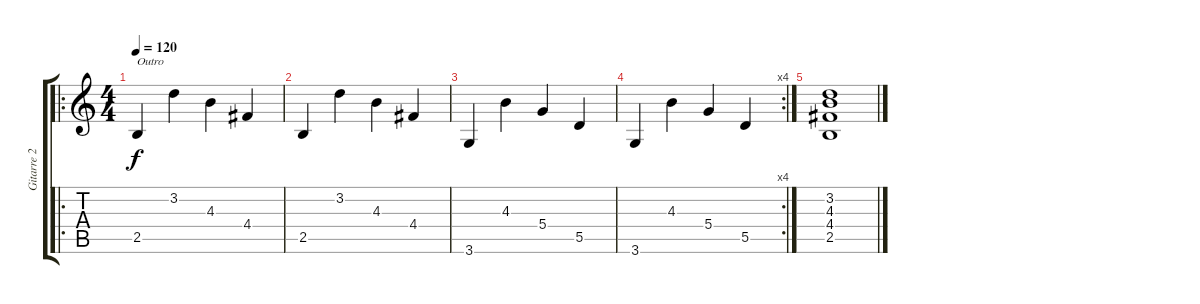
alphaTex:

\track ("Gitarre 2" "Gitarre 2") {instrument distortionguitar}
\staff {score tabs}
\tuning (E4 B3 G3 D3 A2 E2) {hide}
\ro
\ts (4 4)
\tempo 120
\clef g2
\ks c
2.5.4{txt "Outro" dy f} 3.2.4 4.3.4 4.4.4 |
2.5.4 3.2.4 4.3.4 4.4.4 |
3.6.4 4.3.4 5.4.4 5.5.4 |
\rc 4
3.6.4 4.3.4 5.4.4 5.5.4 |
(3.2 4.3 4.4 2.5).1
